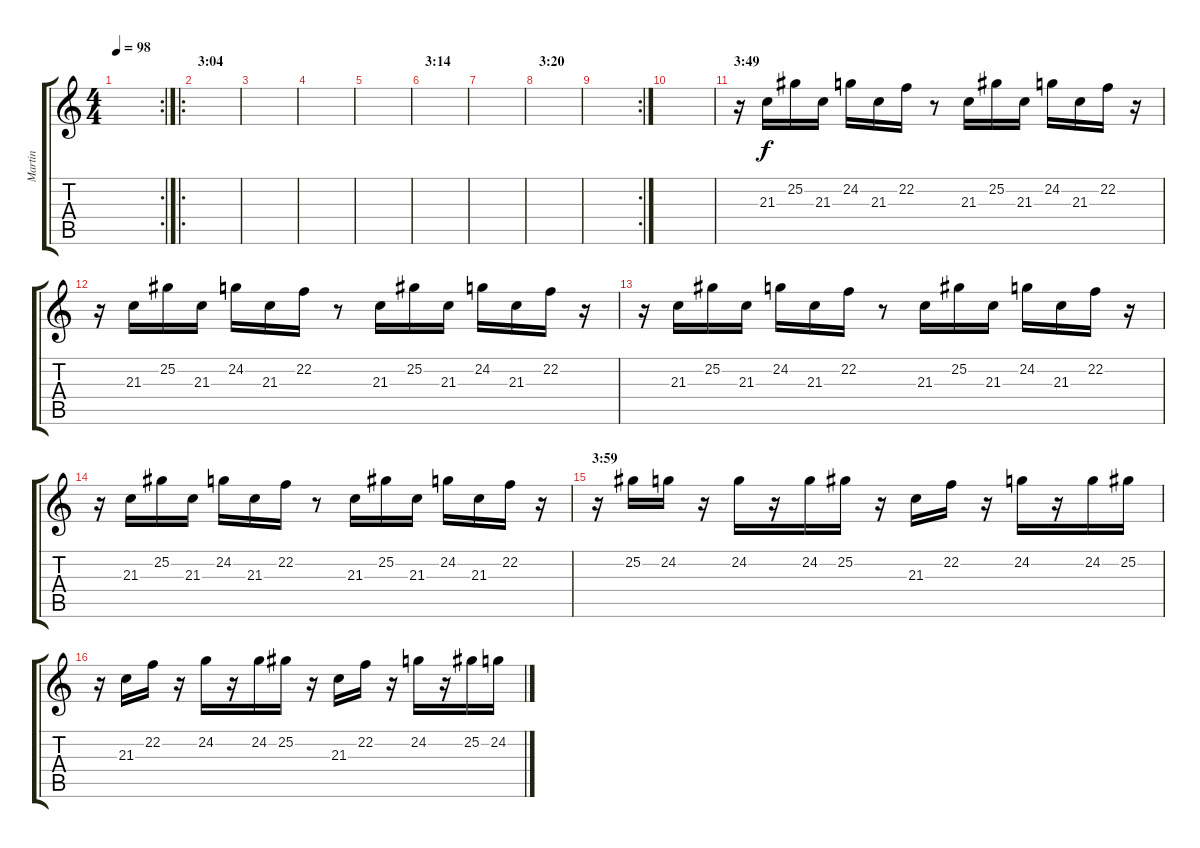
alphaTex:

\track ("Martin" "Martin") {instrument synthbrass1}
\staff {score tabs}
\tuning (C4 G3 Eb3 Bb2 F2 C2) {hide}
\rc 2
\ts (4 4)
\tempo 98
\clef g2
\ks c
|
\ro
\section ("" "3:04")
|
|
|
|
\section ("" "3:14")
|
|
\section ("" "3:20")
|
\rc 2
|
|
\section ("" "3:49")
r.16 21.3.16 25.2.16 21.3.16 24.2.16 21.3.16 22.2.16 r.8 21.3.16 25.2.16 21.3.16 24.2.16 21.3.16 22.2.16 r.16 |
r.16 21.3.16 25.2.16 21.3.16 24.2.16 21.3.16 22.2.16 r.8 21.3.16 25.2.16 21.3.16 24.2.16 21.3.16 22.2.16 r.16 |
r.16 21.3.16 25.2.16 21.3.16 24.2.16 21.3.16 22.2.16 r.8 21.3.16 25.2.16 21.3.16 24.2.16 21.3.16 22.2.16 r.16 |
r.16 21.3.16 25.2.16 21.3.16 24.2.16 21.3.16 22.2.16 r.8 21.3.16 25.2.16 21.3.16 24.2.16 21.3.16 22.2.16 r.16 |
\section ("" "3:59")
r.16 25.2.16 24.2.16 r.16 24.2.16 r.16 24.2.16 25.2.16 r.16 21.3.16 22.2.16 r.16 24.2.16 r.16 24.2.16 25.2.16 |
r.16 21.3.16 22.2.16 r.16 24.2.16 r.16 24.2.16 25.2.16 r.16 21.3.16 22.2.16 r.16 24.2.16 r.16 25.2.16 24.2.16
